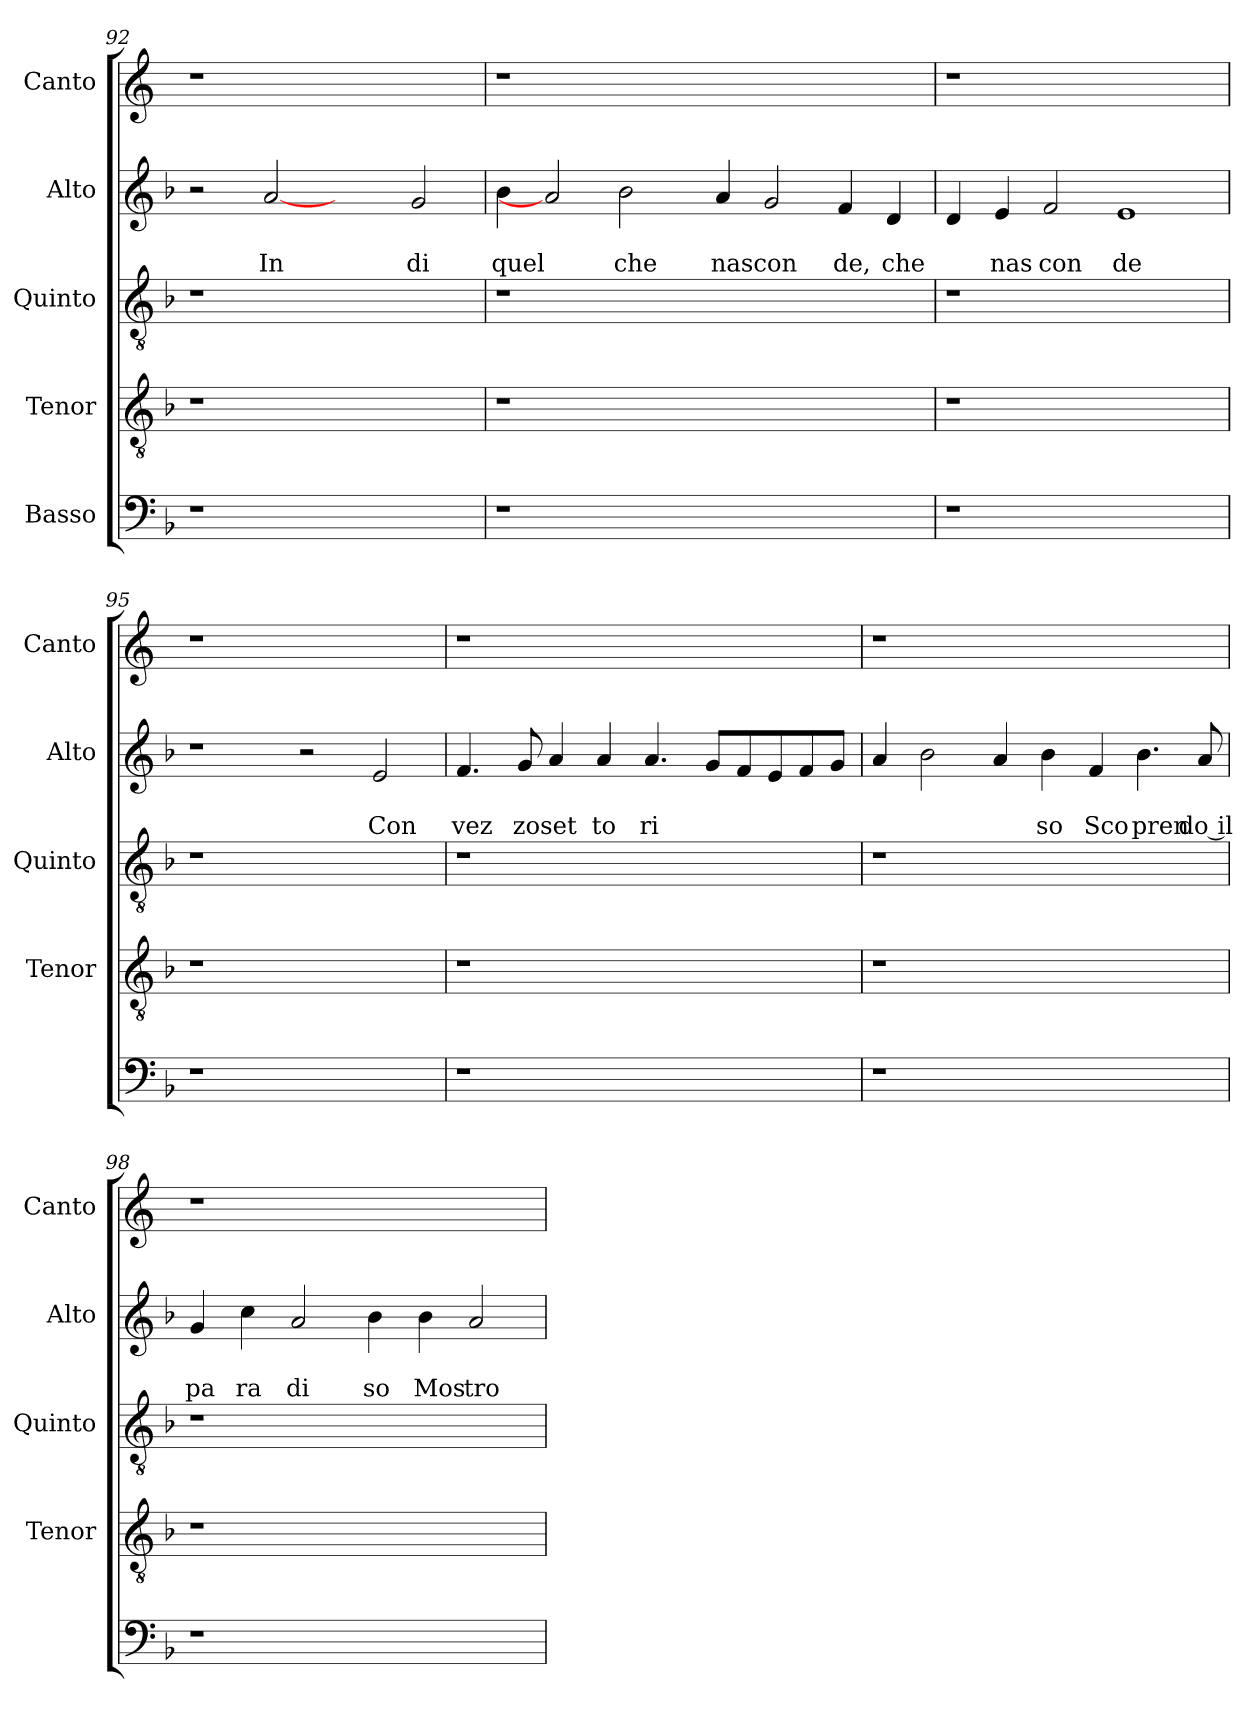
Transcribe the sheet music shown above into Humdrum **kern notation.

**kern	**kern	**kern	**kern	**text	**text	**kern
*part5	*part4	*part3	*part2	*part2	*part2	*part1
*staff5	*staff4	*staff3	*staff2	*staff2	*staff2	*staff1
*I"Basso	*I"Tenor	*I"Quinto	*I"Alto	*	*	*I"Canto
*	*I'Tenor	*I'Quinto	*I'Alto	*	*	*I'Canto
*clefF4	*clefGv2	*clefGv2	*clefG2	*	*	*clefG2
*k[b-]	*k[b-]	*k[b-]	*k[b-]	*	*	*k[]
*F:	*F:	*F:	*F:	*	*	*C:
=92	=92	=92	=92	=92	=92	=92
1r	1r	1r	2r	.	.	1r
!	!	!	!	!	!LO:LY:b	!
.	.	.	[2a	.	In	.
1ryy	1ryy	1ryy	2ryy	.	.	1ryy
!	!	!	!	!	!LO:LY:b	!
.	.	.	2g/	.	di	.
=93	=93	=93	=93	=93	=93	=93
!	!	!	!	!	!LO:LY:b	!
1r	1r	1r	4b-\	.	quel	1r
.	.	.	2a]	.	.	.
!	!	!	!	!	!LO:LY:b	!
.	.	.	2b-\	.	che	.
1.ryy	1.ryy	1.ryy	.	.	.	1.ryy
!	!	!	!	!	!LO:LY:b	!
.	.	.	4a/	.	nascon	.
.	.	.	2g/	.	.	.
!	!	!	!	!	!LO:LY:b	!
.	.	.	4f/	.	de,	.
!	!	!	!	!	!LO:LY:b	!
.	.	.	4d/	.	che	.
!!LO:LB:g=z
=94	=94	=94	=94	=94	=94	=94
1r	1r	1r	4d/	.	.	1r
!	!	!	!	!	!LO:LY:b	!
.	.	.	4e/	.	nas	.
!	!	!	!	!	!LO:LY:b	!
.	.	.	2f/	.	con	.
!	!	!	!	!	!LO:LY:b	!
1ryy	1ryy	1ryy	1e	.	de	1ryy
=95	=95	=95	=95	=95	=95	=95
1r	1r	1r	1r	.	.	1r
1ryy	1ryy	1ryy	2r	.	.	1ryy
!	!	!	!	!	!LO:LY:b	!
.	.	.	2e/	.	Con	.
=96	=96	=96	=96	=96	=96	=96
!	!	!	!	!	!LO:LY:b	!
1r	1r	1r	4.f/	.	vez	1r
!	!	!	!	!	!LO:LY:b	!
.	.	.	8g/	.	zoset	.
.	.	.	4a/	.	.	.
!	!	!	!	!	!LO:LY:b	!
.	.	.	4a/	.	to	.
!	!	!	!	!	!LO:LY:b	!
1ryy	1ryy	1ryy	4.a/	.	ri	1ryy
.	.	.	8g/L	.	.	.
.	.	.	8f/	.	.	.
.	.	.	8e/	.	.	.
.	.	.	8f/	.	.	.
.	.	.	8g/J	.	.	.
=97	=97	=97	=97	=97	=97	=97
1r	1r	1r	4a/	.	.	1r
.	.	.	2b-\	.	.	.
.	.	.	4a/	.	.	.
!	!	!	!	!	!LO:LY:b	!
1ryy	1ryy	1ryy	4b-\	.	so	1ryy
!	!	!	!	!	!LO:LY:b	!
.	.	.	4f/	.	Sco	.
!	!	!	!	!	!LO:LY:b	!
.	.	.	4.b-\	.	pren	.
!	!	!	!	!	!LO:LY:b:rj	!
.	.	.	8a/	.	do il	.
!!LO:LB:g=z
=98	=98	=98	=98	=98	=98	=98
!	!	!	!	!	!LO:LY:b	!
1r	1r	1r	4g/	.	pa	1r
!	!	!	!	!	!LO:LY:b	!
.	.	.	4cc\	.	ra	.
!	!	!	!	!	!LO:LY:b	!
.	.	.	2a/	.	di	.
!	!	!	!	!	!LO:LY:b	!
1ryy	1ryy	1ryy	4b-\	.	so	1ryy
!	!	!	!	!	!LO:LY:b	!
.	.	.	4b-\	.	Mos	.
!	!	!	!	!	!LO:LY:b	!
.	.	.	2a/	.	tro	.
=	=	=	=	=	=	=
*-	*-	*-	*-	*-	*-	*-
